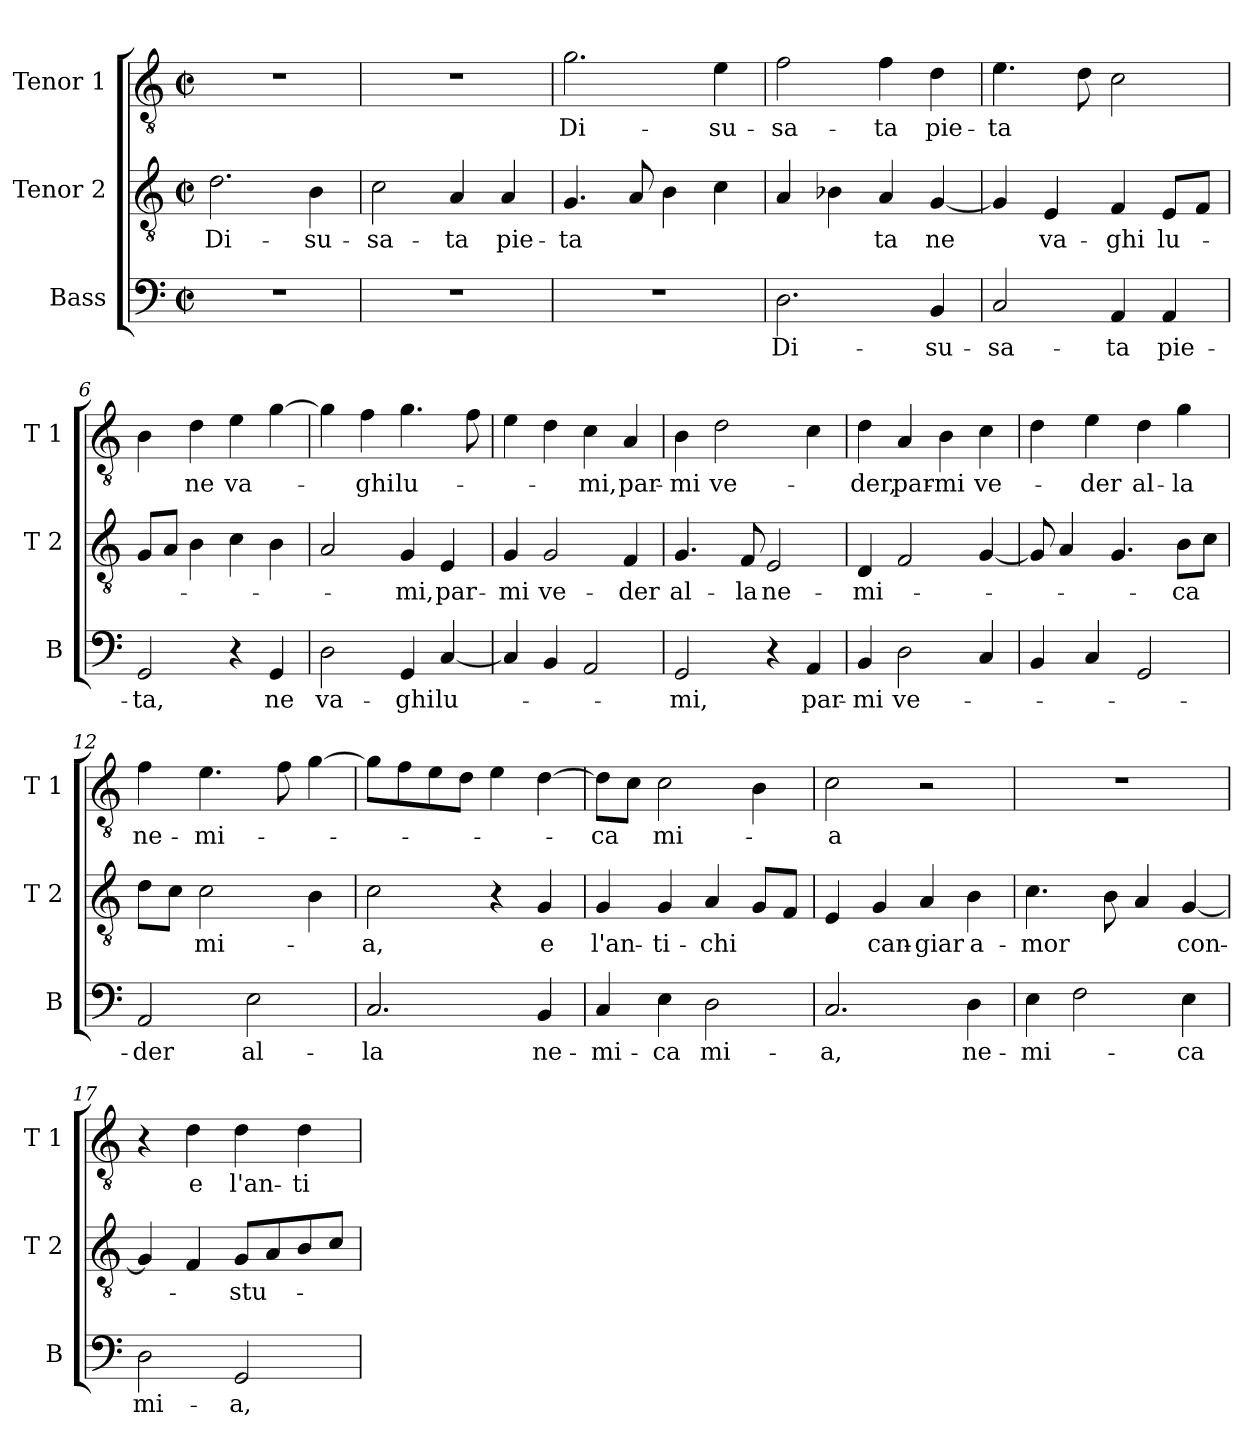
**kern	**text	**kern	**text	**kern	**text
*part3	*part3	*part2	*part2	*part1	*part1
*staff3	*staff3	*staff2	*staff2	*staff1	*staff1
*I"Bass	*	*I"Tenor 2	*	*I"Tenor 1	*
*I'B	*	*I'T 2	*	*I'T 1	*
*clefF4	*	*clefGv2	*	*clefGv2	*
*k[]	*	*k[]	*	*k[]	*
*C:	*	*C:	*	*C:	*
*M2/2	*	*M2/2	*	*M2/2	*
*met(c|)	*	*met(c|)	*	*met(c|)	*
=1	=1	=1	=1	=1	=1
!	!	!	!LO:LY:b	!	!
1r	.	2.d\	Di-	1r	.
!	!	!	!LO:LY:b	!	!
.	.	4B\	-su-	.	.
=2	=2	=2	=2	=2	=2
!	!	!	!LO:LY:b	!	!
1r	.	2c\	-sa-	1r	.
!	!	!	!LO:LY:b	!	!
.	.	4A/	-ta	.	.
!	!	!	!LO:LY:b	!	!
.	.	4A/	pie-	.	.
=3	=3	=3	=3	=3	=3
!	!	!	!LO:LY:b	!	!LO:LY:b
1r	.	4.G/	-ta	2.g\	Di-
.	.	8A/	.	.	.
.	.	4B\	.	.	.
!	!	!	!	!	!LO:LY:b
.	.	4c\	.	4e\	-su-
=4	=4	=4	=4	=4	=4
!	!LO:LY:b	!	!	!	!LO:LY:b
2.D\	Di-	4A/	.	2f\	-sa-
.	.	4B-X\	.	.	.
!	!	!	!LO:LY:b	!	!LO:LY:b
.	.	4A/	ta	4f\	-ta
!	!LO:LY:b	!	!LO:LY:b	!	!LO:LY:b
4BB/	-su-	[4G/	ne	4d\	pie-
=5	=5	=5	=5	=5	=5
!	!LO:LY:b	!	!	!	!LO:LY:b
2C/	-sa-	4G/]	.	4.e\	-ta
!	!	!	!LO:LY:b	!	!
.	.	4E/	va-	.	.
.	.	.	.	8d\	.
!	!LO:LY:b	!	!LO:LY:b	!	!
4AA/	-ta	4F/	-ghi	2c\	.
!	!LO:LY:b	!	!LO:LY:b	!	!
4AA/	pie-	8E/L	lu-	.	.
.	.	8F/J	.	.	.
!!LO:LB:g=z
=6	=6	=6	=6	=6	=6
!	!LO:LY:b	!	!	!	!
2GG/	-ta,	8G/L	.	4B\	.
.	.	8A/J	.	.	.
!	!	!	!	!	!LO:LY:b
.	.	4B\	.	4d\	ne
!	!	!	!	!	!LO:LY:b
4r	.	4c\	.	4e\	va-
!	!LO:LY:b	!	!	!	!
4GG/	ne	4B\	.	[4g\	.
=7	=7	=7	=7	=7	=7
!	!LO:LY:b	!	!	!	!
2D\	va-	2A/	.	4g\]	.
!	!	!	!	!	!LO:LY:b
.	.	.	.	4f\	-ghi
!	!LO:LY:b	!	!LO:LY:b	!	!LO:LY:b
4GG/	-ghi	4G/	-mi,	4.g\	lu-
!	!LO:LY:b	!	!LO:LY:b	!	!
[4C/	lu-	4E/	par-	.	.
.	.	.	.	8f\	.
=8	=8	=8	=8	=8	=8
!	!	!	!LO:LY:b	!	!
4C/]	.	4G/	-mi	4e\	.
!	!	!	!LO:LY:b	!	!
4BB/	.	2G/	ve-	4d\	.
!	!	!	!	!	!LO:LY:b
2AA/	.	.	.	4c\	-mi,
!	!	!	!LO:LY:b	!	!LO:LY:b
.	.	4F/	-der	4A/	par-
=9	=9	=9	=9	=9	=9
!	!LO:LY:b	!	!LO:LY:b	!	!LO:LY:b
2GG/	-mi,	4.G/	al-	4B\	-mi
!	!	!	!	!	!LO:LY:b
.	.	.	.	2d\	ve-
!	!	!	!LO:LY:b	!	!
.	.	8F/	-la	.	.
!	!	!	!LO:LY:b	!	!
4r	.	2E/	ne-	.	.
!	!LO:LY:b	!	!	!	!
4AA/	par-	.	.	4c\	.
=10	=10	=10	=10	=10	=10
!	!LO:LY:b	!	!LO:LY:b	!	!LO:LY:b
4BB/	-mi	4D/	-mi-	4d\	-der,
!	!LO:LY:b	!	!	!	!LO:LY:b
2D\	ve-	2F/	.	4A/	par-
!	!	!	!	!	!LO:LY:b
.	.	.	.	4B\	-mi
!	!	!	!	!	!LO:LY:b
4C/	.	[4G/	.	4c\	ve-
!!LO:LB:g=z
=11	=11	=11	=11	=11	=11
4BB/	.	8G/]	.	4d\	.
.	.	4A/	.	.	.
!	!	!	!	!	!LO:LY:b
4C/	.	.	.	4e\	-der
.	.	4.G/	.	.	.
!	!	!	!	!	!LO:LY:b
2GG/	.	.	.	4d\	al-
!	!	!	!LO:LY:b	!	!LO:LY:b
.	.	8B\L	-ca	4g\	-la
.	.	8c\J	.	.	.
=12	=12	=12	=12	=12	=12
!	!LO:LY:b	!	!	!	!LO:LY:b
2AA/	-der	8d\L	.	4f\	ne-
.	.	8c\J	.	.	.
!	!	!	!LO:LY:b	!	!LO:LY:b
.	.	2c\	mi-	4.e\	-mi-
!	!LO:LY:b	!	!	!	!
2E\	al-	.	.	.	.
.	.	.	.	8f\	.
.	.	4B\	.	[4g\	.
=13	=13	=13	=13	=13	=13
!	!LO:LY:b	!	!LO:LY:b	!	!
2.C/	-la	2c\	-a,	8g\L]	.
.	.	.	.	8f\	.
.	.	.	.	8e\	.
.	.	.	.	8d\J	.
.	.	4r	.	4e\	.
!	!LO:LY:b	!	!LO:LY:b	!	!
4BB/	ne-	4G/	e	[4d\	.
=14	=14	=14	=14	=14	=14
!	!LO:LY:b	!	!LO:LY:b	!	!LO:LY:b
4C/	-mi-	4G/	l'an-	8d\L]	-ca
.	.	.	.	8c\J	.
!	!LO:LY:b	!	!LO:LY:b	!	!LO:LY:b
4E\	-ca	4G/	-ti-	2c\	mi-
!	!LO:LY:b	!	!LO:LY:b	!	!
2D\	mi-	4A/	-chi	.	.
.	.	8G/L	.	4B\	.
.	.	8F/J	.	.	.
=15	=15	=15	=15	=15	=15
!	!LO:LY:b	!	!	!	!LO:LY:b
2.C/	-a,	4E/	.	2c\	-a
!	!	!	!LO:LY:b	!	!
.	.	4G/	can-	.	.
!	!	!	!LO:LY:b	!	!
.	.	4A/	-giar	2r	.
!	!LO:LY:b	!	!LO:LY:b	!	!
4D\	ne-	4B\	a-	.	.
!!LO:PB:g=z
=16	=16	=16	=16	=16	=16
!	!LO:LY:b	!	!LO:LY:b	!	!
4E\	-mi-	4.c\	-mor	1r	.
2F\	.	.	.	.	.
.	.	8B\	.	.	.
.	.	4A/	.	.	.
!	!LO:LY:b	!	!LO:LY:b	!	!
4E\	-ca	[4G/	con-	.	.
=17	=17	=17	=17	=17	=17
!	!LO:LY:b	!	!	!	!
2D\	mi-	4G/]	.	4r	.
!	!	!	!	!	!LO:LY:b
.	.	4F/	.	4d\	e
!	!LO:LY:b	!	!LO:LY:b	!	!LO:LY:b
2GG/	-a,	8G/L	-stu-	4d\	l'an-
.	.	8A/	.	.	.
!	!	!	!	!	!LO:LY:b
.	.	8B/	.	4d\	-ti-
.	.	8c/J	.	.	.
=	=	=	=	=	=
*-	*-	*-	*-	*-	*-
